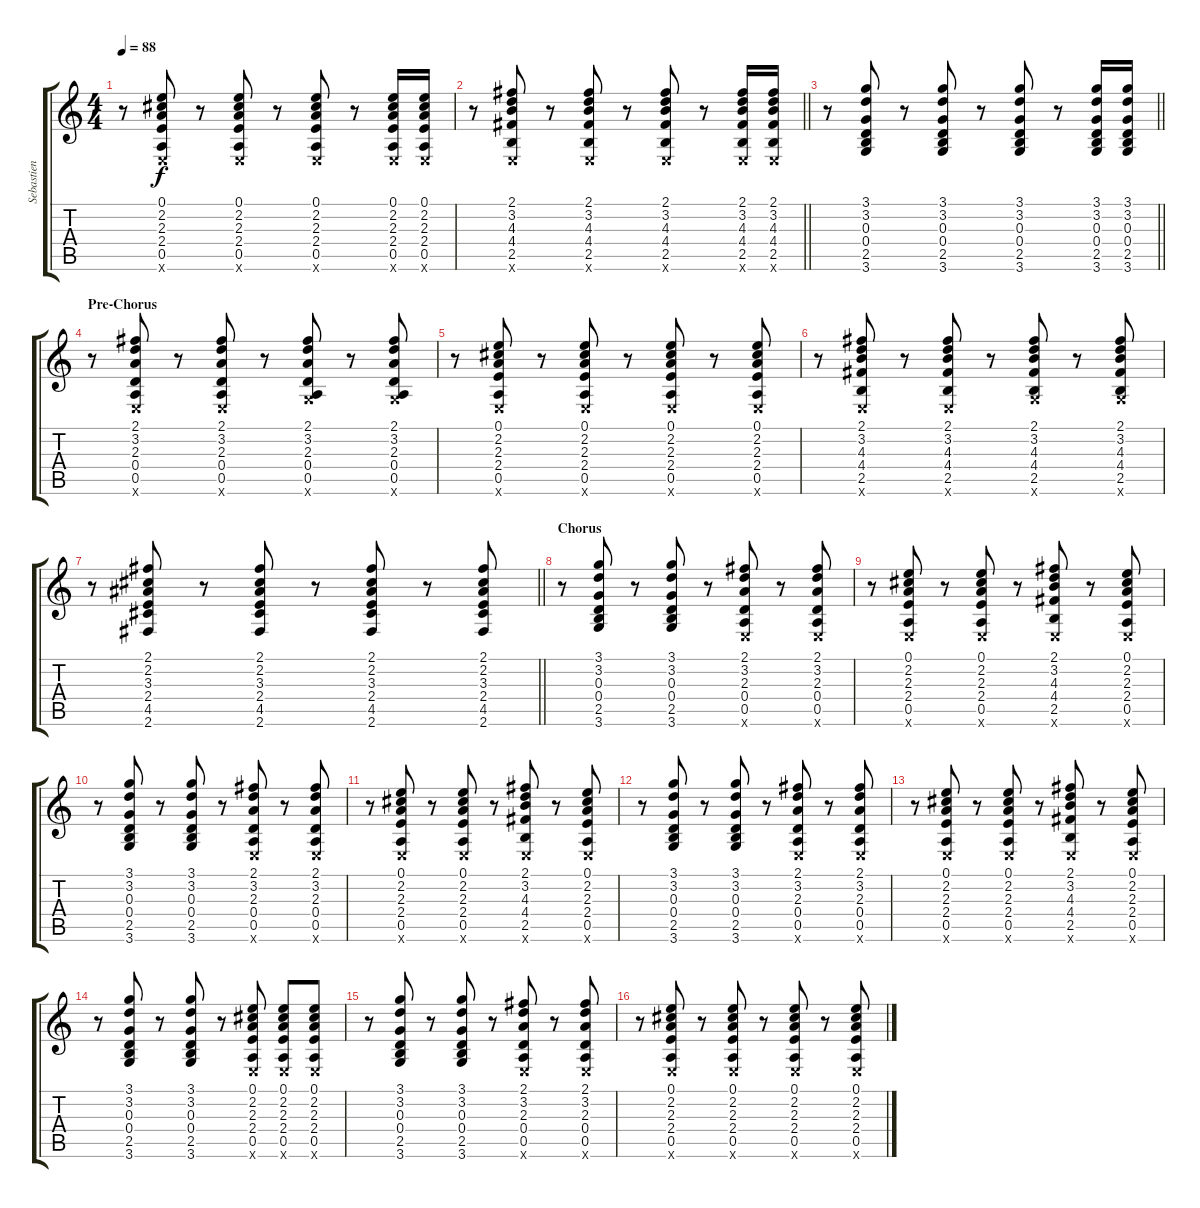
\track ("Sebastien Lefebvre" "Sebastien ") {instrument acousticguitarsteel}
\staff {score tabs}
\tuning (E4 B3 G3 D3 A2 E2) {hide}
\ts (4 4)
\tempo 88
\clef g2
\ks c
r.8{dy f} (0.1 2.2 2.3 2.4 0.5 0.6{x}).8 r.8 (0.1 2.2 2.3 2.4 0.5 0.6{x}).8 r.8 (0.1 2.2 2.3 2.4 0.5 0.6{x}).8 r.8 (0.1 2.2 2.3 2.4 0.5 0.6{x}).16 (0.1 2.2 2.3 2.4 0.5 0.6{x}).16 |
\barLineRight lightlight
r.8 (2.1 3.2 4.3 4.4 2.5 0.6{x}).8 r.8 (2.1 3.2 4.3 4.4 2.5 0.6{x}).8 r.8 (2.1 3.2 4.3 4.4 2.5 0.6{x}).8 r.8 (2.1 3.2 4.3 4.4 2.5 0.6{x}).16 (2.1 3.2 4.3 4.4 2.5 0.6{x}).16 |
\section ("" "")
\barLineRight lightlight
r.8 (3.1 3.2 0.3 0.4 2.5 3.6).8 r.8 (3.1 3.2 0.3 0.4 2.5 3.6).8 r.8 (3.1 3.2 0.3 0.4 2.5 3.6).8 r.8 (3.1 3.2 0.3 0.4 2.5 3.6).16 (3.1 3.2 0.3 0.4 2.5 3.6).16 |
\section ("" "Pre-Chorus")
r.8 (2.1 3.2 2.3 0.4 0.5 0.6{x}).8 r.8 (2.1 3.2 2.3 0.4 0.5 0.6{x}).8 r.8 (2.1 3.2 2.3 0.4 0.5 3.6{x}).8 r.8 (2.1 3.2 2.3 0.4 0.5 3.6{x}).8 |
r.8 (0.1 2.2 2.3 2.4 0.5 0.6{x}).8 r.8 (0.1 2.2 2.3 2.4 0.5 0.6{x}).8 r.8 (0.1 2.2 2.3 2.4 0.5 0.6{x}).8 r.8 (0.1 2.2 2.3 2.4 0.5 0.6{x}).8 |
r.8 (2.1 3.2 4.3 4.4 2.5 0.6{x}).8 r.8 (2.1 3.2 4.3 4.4 2.5 0.6{x}).8 r.8 (2.1 3.2 4.3 4.4 2.5 3.6{x}).8 r.8 (2.1 3.2 4.3 4.4 2.5 3.6{x}).8 |
\barLineRight lightlight
r.8 (2.1 2.2 3.3 2.4 4.5 2.6).8 r.8 (2.1 2.2 3.3 2.4 4.5 2.6).8 r.8 (2.1 2.2 3.3 2.4 4.5 2.6).8 r.8 (2.1 2.2 3.3 2.4 4.5 2.6).8 |
\section ("" "Chorus")
r.8 (3.1 3.2 0.3 0.4 2.5 3.6).8 r.8 (3.1 3.2 0.3 0.4 2.5 3.6).8 r.8 (2.1 3.2 2.3 0.4 0.5 0.6{x}).8 r.8 (2.1 3.2 2.3 0.4 0.5 0.6{x}).8 |
r.8 (0.1 2.2 2.3 2.4 0.5 0.6{x}).8 r.8 (0.1 2.2 2.3 2.4 0.5 0.6{x}).8 r.8 (2.1 3.2 4.3 4.4 2.5 0.6{x}).8 r.8 (0.1 2.2 2.3 2.4 0.5 0.6{x}).8 |
r.8 (3.1 3.2 0.3 0.4 2.5 3.6).8 r.8 (3.1 3.2 0.3 0.4 2.5 3.6).8 r.8 (2.1 3.2 2.3 0.4 0.5 0.6{x}).8 r.8 (2.1 3.2 2.3 0.4 0.5 0.6{x}).8 |
r.8 (0.1 2.2 2.3 2.4 0.5 0.6{x}).8 r.8 (0.1 2.2 2.3 2.4 0.5 0.6{x}).8 r.8 (2.1 3.2 4.3 4.4 2.5 0.6{x}).8 r.8 (0.1 2.2 2.3 2.4 0.5 0.6{x}).8 |
r.8 (3.1 3.2 0.3 0.4 2.5 3.6).8 r.8 (3.1 3.2 0.3 0.4 2.5 3.6).8 r.8 (2.1 3.2 2.3 0.4 0.5 0.6{x}).8 r.8 (2.1 3.2 2.3 0.4 0.5 0.6{x}).8 |
r.8 (0.1 2.2 2.3 2.4 0.5 0.6{x}).8 r.8 (0.1 2.2 2.3 2.4 0.5 0.6{x}).8 r.8 (2.1 3.2 4.3 4.4 2.5 0.6{x}).8 r.8 (0.1 2.2 2.3 2.4 0.5 0.6{x}).8 |
r.8 (3.1 3.2 0.3 0.4 2.5 3.6).8 r.8 (3.1 3.2 0.3 0.4 2.5 3.6).8 r.8 (0.1 2.2 2.3 2.4 0.5 0.6{x}).8 (0.1 2.2 2.3 2.4 0.5 0.6{x}).8 (0.1 2.2 2.3 2.4 0.5 0.6{x}).8 |
r.8 (3.1 3.2 0.3 0.4 2.5 3.6).8 r.8 (3.1 3.2 0.3 0.4 2.5 3.6).8 r.8 (2.1 3.2 2.3 0.4 0.5 0.6{x}).8 r.8 (2.1 3.2 2.3 0.4 0.5 0.6{x}).8 |
r.8 (0.1 2.2 2.3 2.4 0.5 0.6{x}).8 r.8 (0.1 2.2 2.3 2.4 0.5 0.6{x}).8 r.8 (0.1 2.2 2.3 2.4 0.5 0.6{x}).8 r.8 (0.1 2.2 2.3 2.4 0.5 0.6{x}).8
